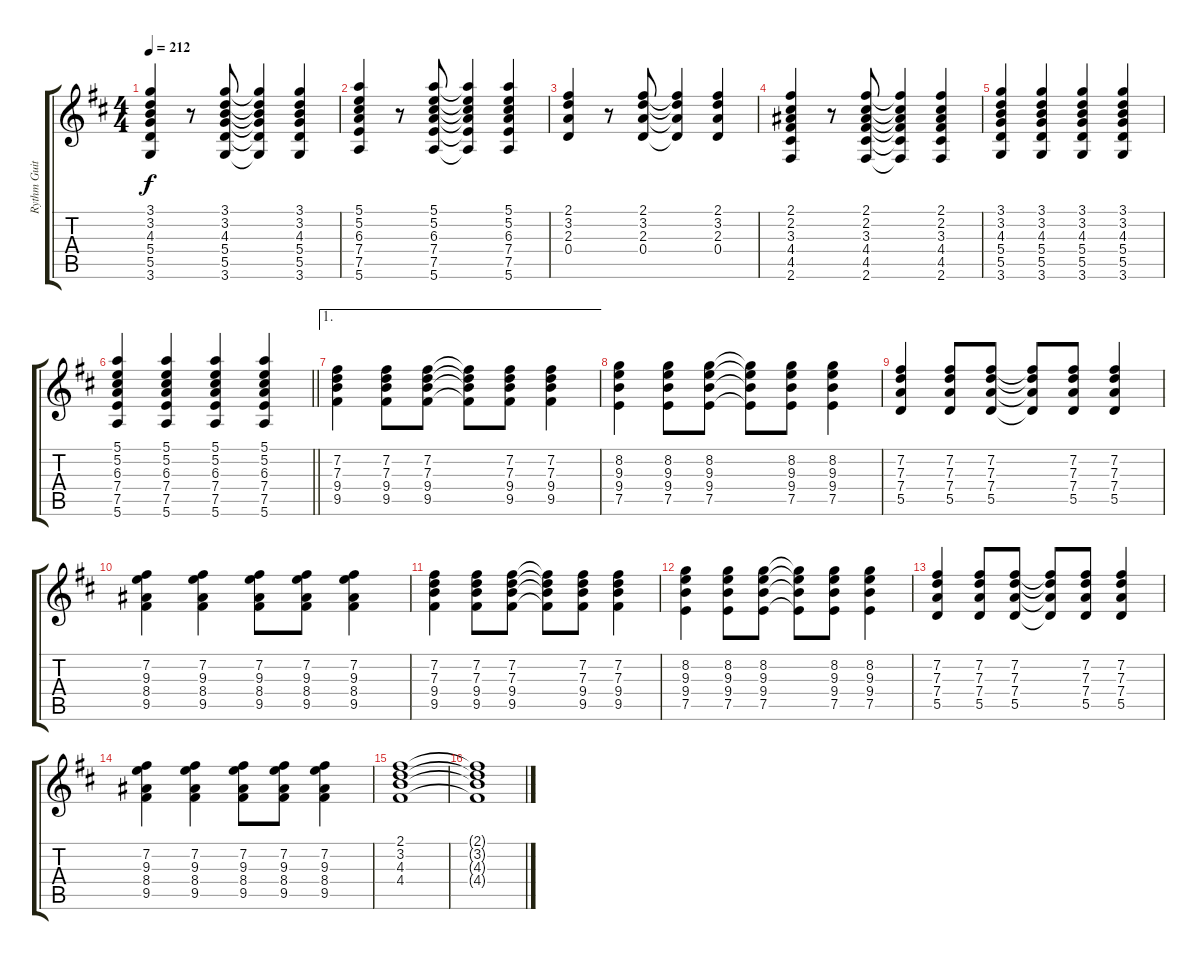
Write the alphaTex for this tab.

\track ("Rythm Guitar" "Rythm Guit") {instrument overdrivenguitar}
\staff {score tabs}
\tuning (E4 B3 G3 D3 A2 E2) {hide}
\ts (4 4)
\tempo 212
\clef g2
\ks d
(3.1 3.2 4.3 5.4 5.5 3.6).4{dy f} r.8 (3.1 3.2 4.3 5.4 5.5 3.6).8 (3.1{t} 3.2{t} 4.3{t} 5.4{t} 5.5{t} 3.6{t}).4 (3.1 3.2 4.3 5.4 5.5 3.6).4 |
(5.1 5.2 6.3 7.4 7.5 5.6).4 r.8 (5.1 5.2 6.3 7.4 7.5 5.6).8 (5.1{t} 5.2{t} 6.3{t} 7.4{t} 7.5{t} 5.6{t}).4 (5.1 5.2 6.3 7.4 7.5 5.6).4 |
(2.1 3.2 2.3 0.4).4 r.8 (2.1 3.2 2.3 0.4).8 (2.1{t} 3.2{t} 2.3{t} 0.4{t}).4 (2.1 3.2 2.3 0.4).4 |
(2.1 2.2 3.3 4.4 4.5 2.6).4 r.8 (2.1 2.2 3.3 4.4 4.5 2.6).8 (2.1{t} 2.2{t} 3.3{t} 4.4{t} 4.5{t} 2.6{t}).4 (2.1 2.2 3.3 4.4 4.5 2.6).4 |
(3.1 3.2 4.3 5.4 5.5 3.6).4 (3.1 3.2 4.3 5.4 5.5 3.6).4 (3.1 3.2 4.3 5.4 5.5 3.6).4 (3.1 3.2 4.3 5.4 5.5 3.6).4 |
\barLineRight lightlight
(5.1 5.2 6.3 7.4 7.5 5.6).4 (5.1 5.2 6.3 7.4 7.5 5.6).4 (5.1 5.2 6.3 7.4 7.5 5.6).4 (5.1 5.2 6.3 7.4 7.5 5.6).4 |
\ae 1
(7.2 7.3 9.4 9.5).4 (7.2 7.3 9.4 9.5).8 (7.2 7.3 9.4 9.5).8 (7.2{t} 7.3{t} 9.4{t} 9.5{t}).8 (7.2 7.3 9.4 9.5).8 (7.2 7.3 9.4 9.5).4 |
(8.2 9.3 9.4 7.5).4 (8.2 9.3 9.4 7.5).8 (8.2 9.3 9.4 7.5).8 (8.2{t} 9.3{t} 9.4{t} 7.5{t}).8 (8.2 9.3 9.4 7.5).8 (8.2 9.3 9.4 7.5).4 |
(7.2 7.3 7.4 5.5).4 (7.2 7.3 7.4 5.5).8 (7.2 7.3 7.4 5.5).8 (7.2{t} 7.3{t} 7.4{t} 5.5{t}).8 (7.2 7.3 7.4 5.5).8 (7.2 7.3 7.4 5.5).4 |
(7.2 9.3 8.4 9.5).4 (7.2 9.3 8.4 9.5).4 (7.2 9.3 8.4 9.5).8 (7.2 9.3 8.4 9.5).8 (7.2 9.3 8.4 9.5).4 |
(7.2 7.3 9.4 9.5).4 (7.2 7.3 9.4 9.5).8 (7.2 7.3 9.4 9.5).8 (7.2{t} 7.3{t} 9.4{t} 9.5{t}).8 (7.2 7.3 9.4 9.5).8 (7.2 7.3 9.4 9.5).4 |
(8.2 9.3 9.4 7.5).4 (8.2 9.3 9.4 7.5).8 (8.2 9.3 9.4 7.5).8 (8.2{t} 9.3{t} 9.4{t} 7.5{t}).8 (8.2 9.3 9.4 7.5).8 (8.2 9.3 9.4 7.5).4 |
(7.2 7.3 7.4 5.5).4 (7.2 7.3 7.4 5.5).8 (7.2 7.3 7.4 5.5).8 (7.2{t} 7.3{t} 7.4{t} 5.5{t}).8 (7.2 7.3 7.4 5.5).8 (7.2 7.3 7.4 5.5).4 |
(7.2 9.3 8.4 9.5).4 (7.2 9.3 8.4 9.5).4 (7.2 9.3 8.4 9.5).8 (7.2 9.3 8.4 9.5).8 (7.2 9.3 8.4 9.5).4 |
(2.1 3.2 4.3 4.4).1 |
(2.1{t} 3.2{t} 4.3{t} 4.4{t}).1
